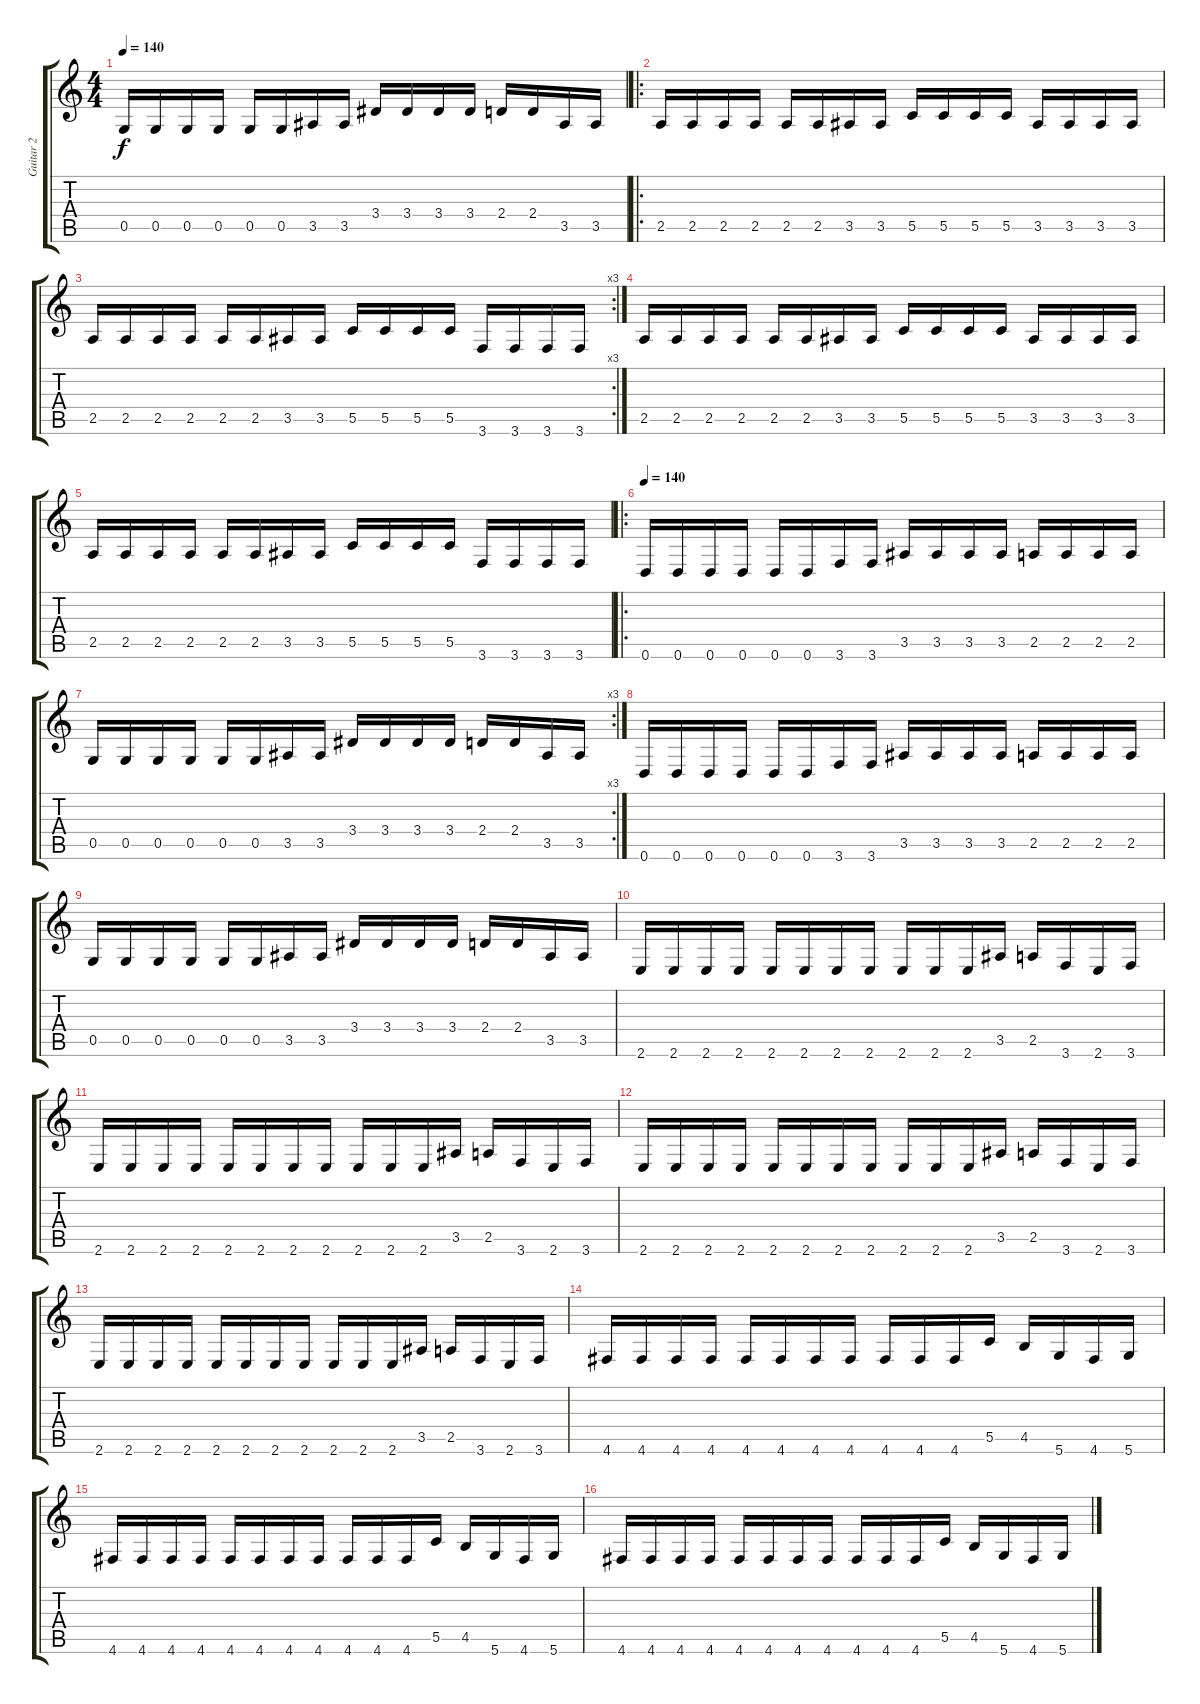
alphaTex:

\track ("Guitar 2" "Guitar 2") {instrument distortionguitar}
\staff {score tabs}
\tuning (D4 A3 F3 C3 G2 D2) {hide}
\ts (4 4)
\tempo 140
\clef g2
\ks c
0.5.16{dy f} 0.5.16 0.5.16 0.5.16 0.5.16 0.5.16 3.5.16 3.5.16 3.4.16 3.4.16 3.4.16 3.4.16 2.4.16 2.4.16 3.5.16 3.5.16 |
\ro
2.5.16 2.5.16 2.5.16 2.5.16 2.5.16 2.5.16 3.5.16 3.5.16 5.5.16 5.5.16 5.5.16 5.5.16 3.5.16 3.5.16 3.5.16 3.5.16 |
\rc 3
2.5.16 2.5.16 2.5.16 2.5.16 2.5.16 2.5.16 3.5.16 3.5.16 5.5.16 5.5.16 5.5.16 5.5.16 3.6.16 3.6.16 3.6.16 3.6.16 |
2.5.16 2.5.16 2.5.16 2.5.16 2.5.16 2.5.16 3.5.16 3.5.16 5.5.16 5.5.16 5.5.16 5.5.16 3.5.16 3.5.16 3.5.16 3.5.16 |
2.5.16 2.5.16 2.5.16 2.5.16 2.5.16 2.5.16 3.5.16 3.5.16 5.5.16 5.5.16 5.5.16 5.5.16 3.6.16 3.6.16 3.6.16 3.6.16 |
\ro
\tempo 140
0.6.16 0.6.16 0.6.16 0.6.16 0.6.16 0.6.16 3.6.16 3.6.16 3.5.16 3.5.16 3.5.16 3.5.16 2.5.16 2.5.16 2.5.16 2.5.16 |
\rc 3
0.5.16 0.5.16 0.5.16 0.5.16 0.5.16 0.5.16 3.5.16 3.5.16 3.4.16 3.4.16 3.4.16 3.4.16 2.4.16 2.4.16 3.5.16 3.5.16 |
0.6.16 0.6.16 0.6.16 0.6.16 0.6.16 0.6.16 3.6.16 3.6.16 3.5.16 3.5.16 3.5.16 3.5.16 2.5.16 2.5.16 2.5.16 2.5.16 |
0.5.16 0.5.16 0.5.16 0.5.16 0.5.16 0.5.16 3.5.16 3.5.16 3.4.16 3.4.16 3.4.16 3.4.16 2.4.16 2.4.16 3.5.16 3.5.16 |
2.6.16 2.6.16 2.6.16 2.6.16 2.6.16 2.6.16 2.6.16 2.6.16 2.6.16 2.6.16 2.6.16 3.5.16 2.5.16 3.6.16 2.6.16 3.6.16 |
2.6.16 2.6.16 2.6.16 2.6.16 2.6.16 2.6.16 2.6.16 2.6.16 2.6.16 2.6.16 2.6.16 3.5.16 2.5.16 3.6.16 2.6.16 3.6.16 |
2.6.16 2.6.16 2.6.16 2.6.16 2.6.16 2.6.16 2.6.16 2.6.16 2.6.16 2.6.16 2.6.16 3.5.16 2.5.16 3.6.16 2.6.16 3.6.16 |
2.6.16 2.6.16 2.6.16 2.6.16 2.6.16 2.6.16 2.6.16 2.6.16 2.6.16 2.6.16 2.6.16 3.5.16 2.5.16 3.6.16 2.6.16 3.6.16 |
4.6.16 4.6.16 4.6.16 4.6.16 4.6.16 4.6.16 4.6.16 4.6.16 4.6.16 4.6.16 4.6.16 5.5.16 4.5.16 5.6.16 4.6.16 5.6.16 |
4.6.16 4.6.16 4.6.16 4.6.16 4.6.16 4.6.16 4.6.16 4.6.16 4.6.16 4.6.16 4.6.16 5.5.16 4.5.16 5.6.16 4.6.16 5.6.16 |
4.6.16 4.6.16 4.6.16 4.6.16 4.6.16 4.6.16 4.6.16 4.6.16 4.6.16 4.6.16 4.6.16 5.5.16 4.5.16 5.6.16 4.6.16 5.6.16
